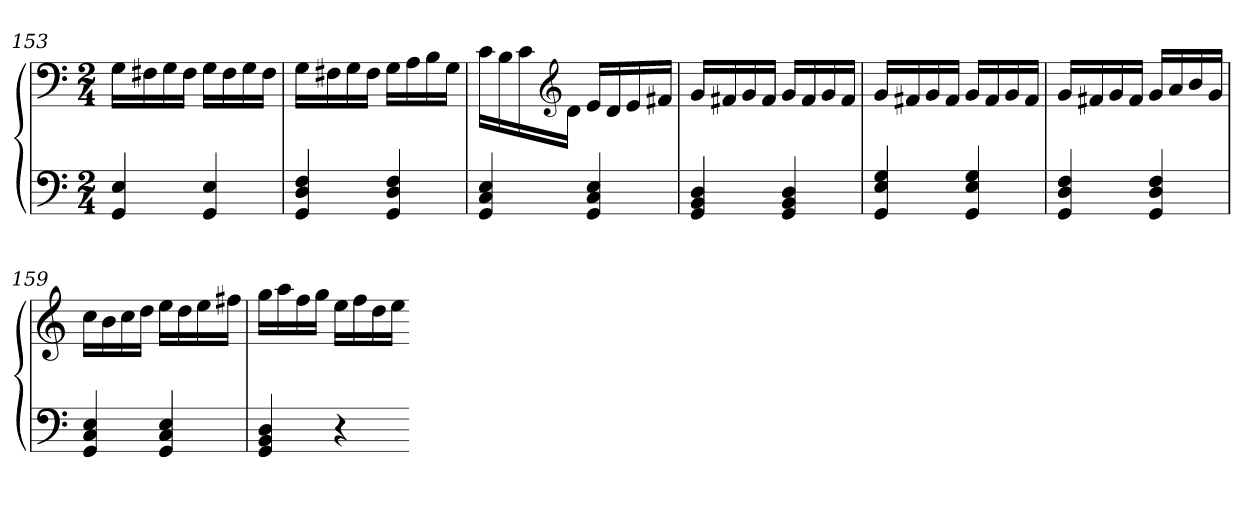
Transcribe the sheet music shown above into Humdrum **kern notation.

**kern	**kern
*part1	*part1
*staff2	*staff1
*clefF4	*clefF4
*k[]	*k[]
*C:	*C:
*M2/4	*M2/4
=153	=153
4GG 4E	16GLL
.	16F#X
.	16G
.	16F#JJ
4GG 4E	16GLL
.	16F#
.	16G
.	16F#JJ
=154	=154
4GG 4D 4F	16GLL
.	16F#X
.	16G
.	16F#JJ
4GG 4D 4F	16GLL
.	16A
.	16B
.	16GJJ
=155	=155
4GG 4C 4E	16cLL
.	16B
.	16c
*	*clefG2
.	16dJJ
4GG 4C 4E	16eLL
.	16d
.	16e
.	16f#XJJ
=156	=156
4GG 4BB 4D	16gLL
.	16f#X
.	16g
.	16f#JJ
4GG 4BB 4D	16gLL
.	16f#
.	16g
.	16f#JJ
=157	=157
4GG 4E 4G	16gLL
.	16f#X
.	16g
.	16f#JJ
4GG 4E 4G	16gLL
.	16f#
.	16g
.	16f#JJ
=158	=158
4GG 4D 4F	16gLL
.	16f#X
.	16g
.	16f#JJ
4GG 4D 4F	16gLL
.	16a
.	16b
.	16gJJ
=159	=159
4GG 4C 4E	16ccLL
.	16b
.	16cc
.	16ddJJ
4GG 4C 4E	16eeLL
.	16dd
.	16ee
.	16ff#XJJ
=160	=160
4GG 4BB 4D	16ggLL
.	16aa
.	16ff
.	16ggJJ
4r	16eeLL
.	16ff
.	16dd
.	16eeJJ
=-	=-
*-	*-
